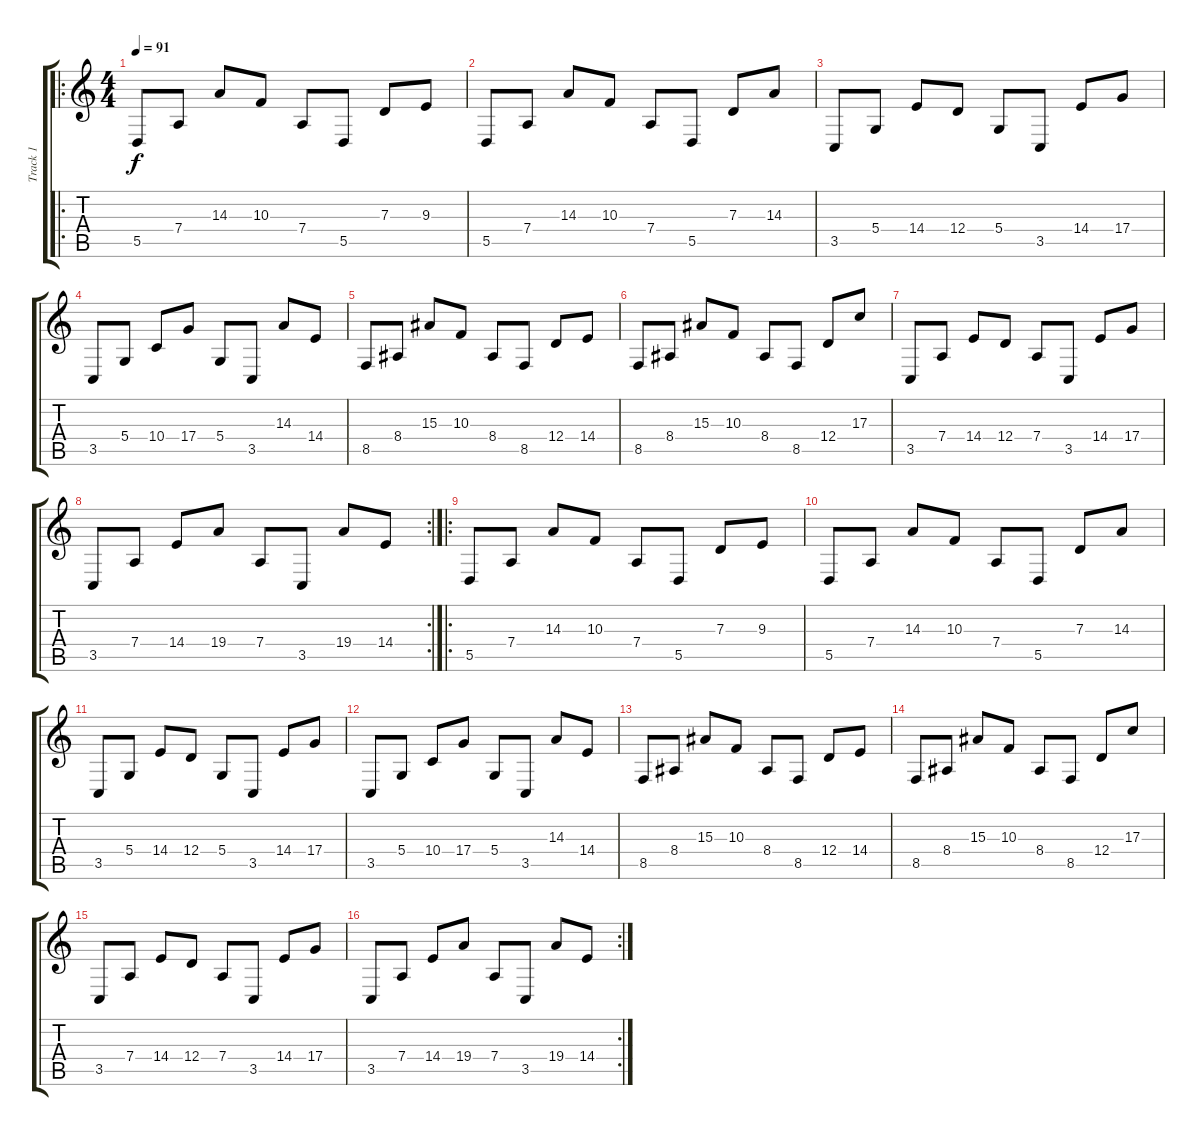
\track ("Track 1" "Track 1") {instrument acousticgrandpiano}
\staff {score tabs}
\tuning (E4 B3 G3 D3 A2 E2) {hide}
\ro
\ts (4 4)
\tempo 91
\clef g2
\ks c
5.5.8{dy f} 7.4.8 14.3.8 10.3.8 7.4.8 5.5.8 7.3.8 9.3.8 |
5.5.8 7.4.8 14.3.8 10.3.8 7.4.8 5.5.8 7.3.8 14.3.8 |
3.5.8 5.4.8 14.4.8 12.4.8 5.4.8 3.5.8 14.4.8 17.4.8 |
3.5.8 5.4.8 10.4.8 17.4.8 5.4.8 3.5.8 14.3.8 14.4.8 |
8.5.8 8.4.8 15.3.8 10.3.8 8.4.8 8.5.8 12.4.8 14.4.8 |
8.5.8 8.4.8 15.3.8 10.3.8 8.4.8 8.5.8 12.4.8 17.3.8 |
3.5.8 7.4.8 14.4.8 12.4.8 7.4.8 3.5.8 14.4.8 17.4.8 |
\rc 2
3.5.8 7.4.8 14.4.8 19.4.8 7.4.8 3.5.8 19.4.8 14.4.8 |
\ro
5.5.8 7.4.8 14.3.8 10.3.8 7.4.8 5.5.8 7.3.8 9.3.8 |
5.5.8 7.4.8 14.3.8 10.3.8 7.4.8 5.5.8 7.3.8 14.3.8 |
3.5.8 5.4.8 14.4.8 12.4.8 5.4.8 3.5.8 14.4.8 17.4.8 |
3.5.8 5.4.8 10.4.8 17.4.8 5.4.8 3.5.8 14.3.8 14.4.8 |
8.5.8 8.4.8 15.3.8 10.3.8 8.4.8 8.5.8 12.4.8 14.4.8 |
8.5.8 8.4.8 15.3.8 10.3.8 8.4.8 8.5.8 12.4.8 17.3.8 |
3.5.8 7.4.8 14.4.8 12.4.8 7.4.8 3.5.8 14.4.8 17.4.8 |
\rc 2
3.5.8 7.4.8 14.4.8 19.4.8 7.4.8 3.5.8 19.4.8 14.4.8
